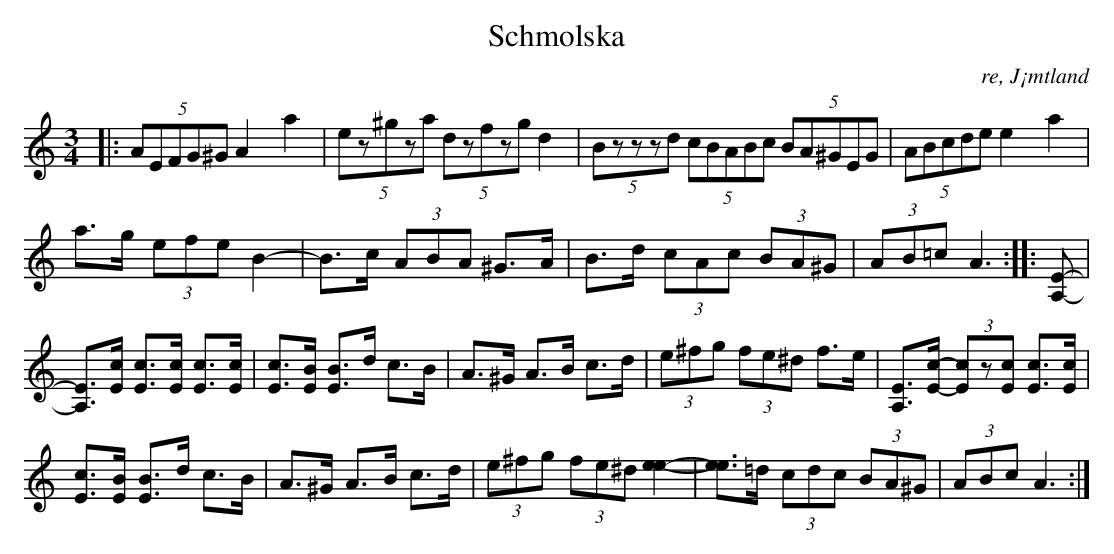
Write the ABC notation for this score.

X:1
T:Schmolska
O: re, J¡mtland
M:3/4
L:1/8
K:Am
|: (5:2AEFG^G A2 a2 | (5:2ez^gza (5:2dzfzg d2 | (5:2Bzzzd (5:2cBABc (5:2BA^GEG | (5:2ABcde e2 a2 |
a>g (3efe B2- | B>c (3ABA ^G>A | B>d (3cAc (3BA^G | (3AB=c A3 :: [E-A,-] |
[EA,]>[cE] [cE]>[cE] [cE]>[cE] | [cE]>[BE] [BE]>d c>B | A>^G A>B c>d | (3e^fg (3fe^d f>e | [EA,]>[c-E-] (3[cE]z[cE] [cE]>[cE] |
[cE]>[BE] [BE]>d c>B | A>^G A>B c>d | (3e^fg (3fe^d [e2-e2-] | [ee]>=d (3cdc (3BA^G | (3ABc A3 :|]
